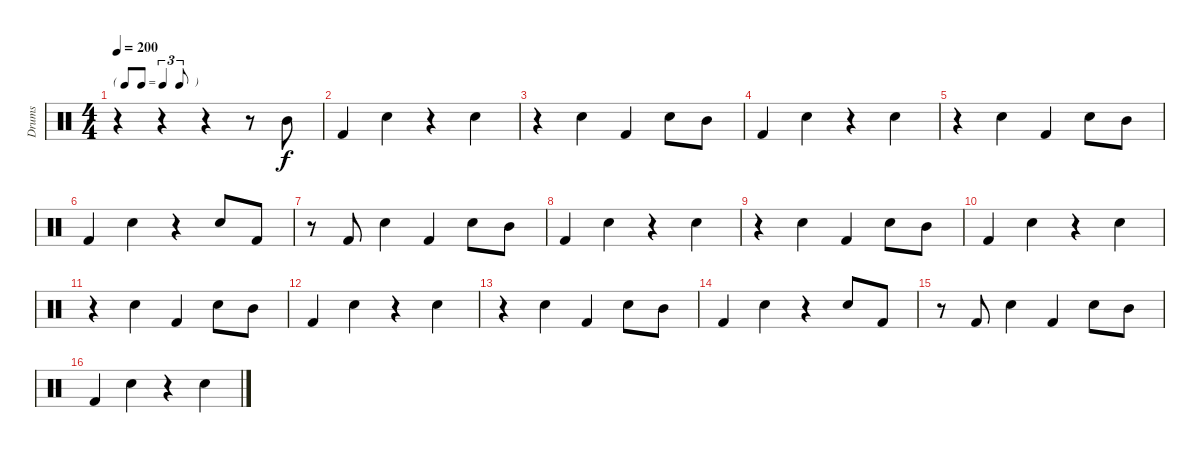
\track ("Drums" "Drums") {instrument percussion}
\staff {score}
\articulation defaults
\ts (4 4)
\tf triplet8th
\tempo 200
\clef neutral
\ks c
r.4{dy f} r.4 r.4 r.8 "Mid Tom (hit)".8 |
"Kick (hit) 2".4 "Electric Snare (hit)".4 r.4 "Electric Snare (hit)".4 |
r.4 "Electric Snare (hit)".4 "Kick (hit) 2".4 "Electric Snare (hit)".8 "Mid Tom (hit)".8 |
"Kick (hit) 2".4 "Electric Snare (hit)".4 r.4 "Electric Snare (hit)".4 |
r.4 "Electric Snare (hit)".4 "Kick (hit) 2".4 "Electric Snare (hit)".8 "Mid Tom (hit)".8 |
"Kick (hit) 2".4 "Electric Snare (hit)".4 r.4 "Electric Snare (hit)".8 "Kick (hit) 2".8 |
r.8 "Kick (hit) 2".8 "Electric Snare (hit)".4 "Kick (hit) 2".4 "Electric Snare (hit)".8 "Mid Tom (hit)".8 |
"Kick (hit) 2".4 "Electric Snare (hit)".4 r.4 "Electric Snare (hit)".4 |
r.4 "Electric Snare (hit)".4 "Kick (hit) 2".4 "Electric Snare (hit)".8 "Mid Tom (hit)".8 |
"Kick (hit) 2".4 "Electric Snare (hit)".4 r.4 "Electric Snare (hit)".4 |
r.4 "Electric Snare (hit)".4 "Kick (hit) 2".4 "Electric Snare (hit)".8 "Mid Tom (hit)".8 |
"Kick (hit) 2".4 "Electric Snare (hit)".4 r.4 "Electric Snare (hit)".4 |
r.4 "Electric Snare (hit)".4 "Kick (hit) 2".4 "Electric Snare (hit)".8 "Mid Tom (hit)".8 |
"Kick (hit) 2".4 "Electric Snare (hit)".4 r.4 "Electric Snare (hit)".8 "Kick (hit) 2".8 |
r.8 "Kick (hit) 2".8 "Electric Snare (hit)".4 "Kick (hit) 2".4 "Electric Snare (hit)".8 "Mid Tom (hit)".8 |
"Kick (hit) 2".4 "Electric Snare (hit)".4 r.4 "Electric Snare (hit)".4
